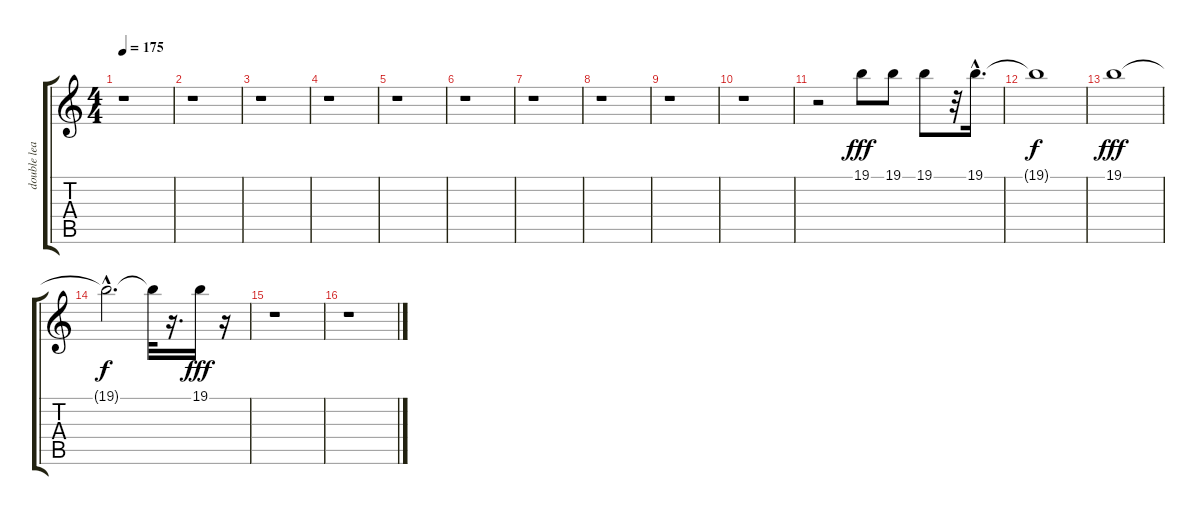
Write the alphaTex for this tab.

\track ("double lead vocal" "double lea") {instrument voiceoohs}
\staff {score tabs}
\tuning (E4 B3 G3 D3 A2 E2) {hide}
\ts (4 4)
\tempo 175
\clef g2
\ks c
r.1{dy fff} |
r.1 |
r.1 |
r.1 |
r.1 |
r.1 |
r.1 |
r.1 |
r.1 |
r.1 |
r.2 19.1.8 19.1.8 19.1.8 r.32 19.1{hac}.16{d} |
19.1{t}.1{dy f} |
19.1.1{dy fff} |
19.1{hac t}.2{d dy f} 19.1{t}.32 r.16{d} 19.1.16{dy fff} r.16 |
r.1 |
r.1
